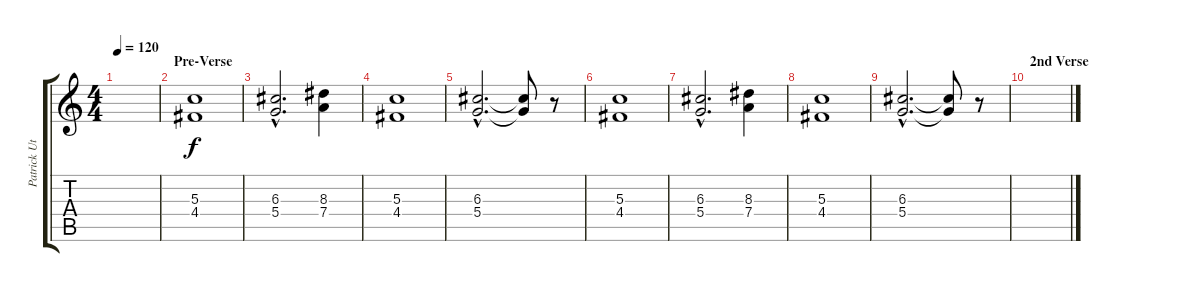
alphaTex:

\track ("Patrick Uterwijk" "Patrick Ut") {instrument overdrivenguitar}
\staff {score tabs}
\tuning (E4 B3 G3 D3 A2 E2) {hide}
\ts (4 4)
\tempo 120
\clef g2
\ks c
|
\section ("" "Pre-Verse")
(5.3 4.4).1 |
(6.3{hac} 5.4{hac}).2{d} (8.3 7.4).4 |
(5.3 4.4).1 |
(6.3{hac} 5.4{hac}).2{d} (6.3{t} 5.4{t}).8 r.8 |
(5.3 4.4).1 |
(6.3{hac} 5.4{hac}).2{d} (8.3 7.4).4 |
(5.3 4.4).1 |
(6.3{hac} 5.4{hac}).2{d} (6.3{t} 5.4{t}).8 r.8 |
\section ("" "2nd Verse")
